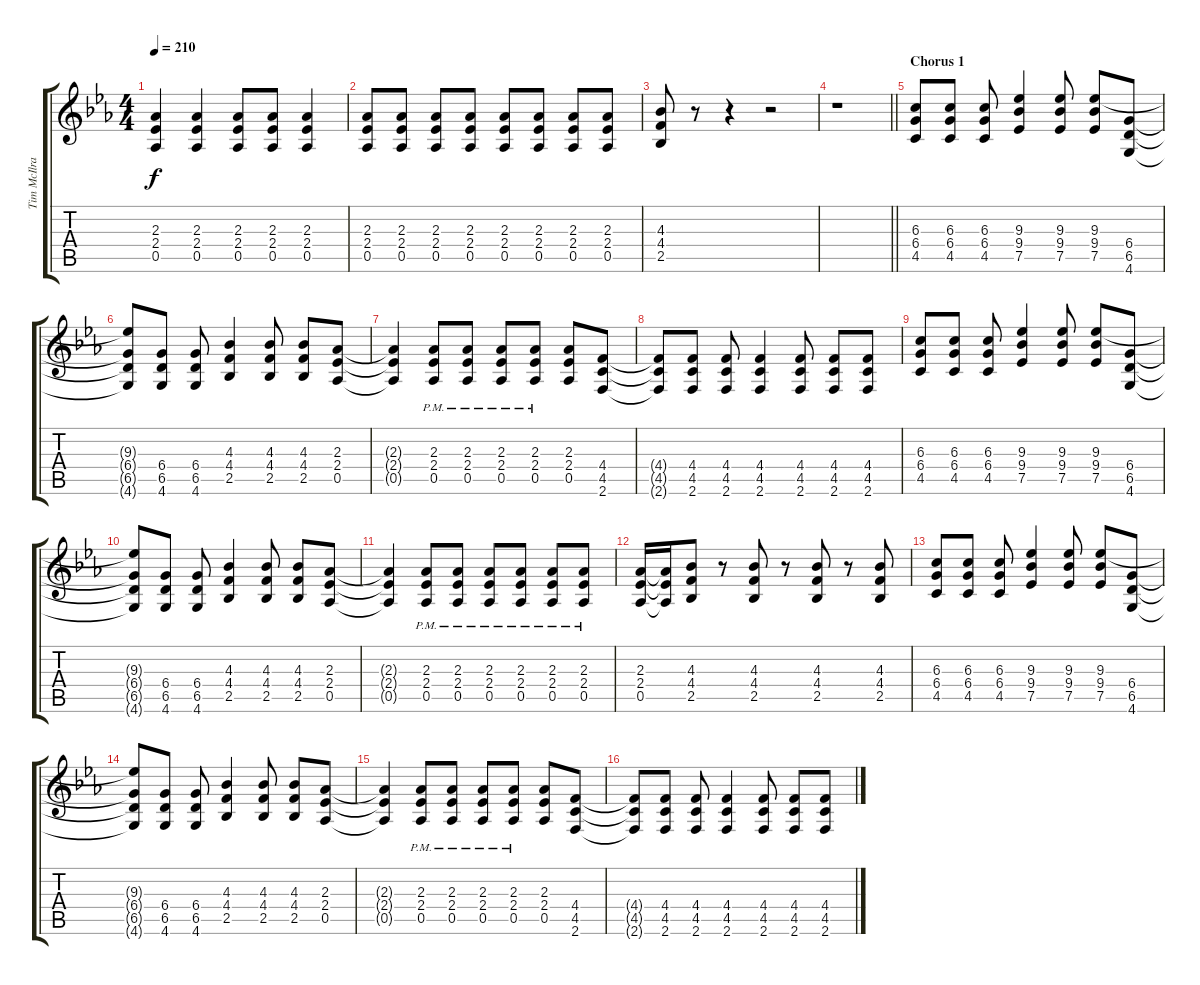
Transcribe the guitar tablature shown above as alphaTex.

\track ("Tim McIlrath" "Tim McIlra") {instrument distortionguitar}
\staff {score tabs}
\tuning (Eb4 Bb3 Gb3 Db3 Ab2 Eb2) {hide}
\ts (4 4)
\tempo 210
\clef g2
\ks eb
(2.3 2.4 0.5).4{dy f} (2.3 2.4 0.5).4 (2.3 2.4 0.5).8 (2.3 2.4 0.5).8 (2.3 2.4 0.5).4 |
(2.3 2.4 0.5).8 (2.3 2.4 0.5).8 (2.3 2.4 0.5).8 (2.3 2.4 0.5).8 (2.3 2.4 0.5).8 (2.3 2.4 0.5).8 (2.3 2.4 0.5).8 (2.3 2.4 0.5).8 |
(4.3 4.4 2.5).8 r.8 r.4 r.2 |
\barLineRight lightlight
r.1 |
\section ("" "Chorus 1")
(6.3 6.4 4.5).8 (6.3 6.4 4.5).8 (6.3 6.4 4.5).8 (9.3 9.4 7.5).4 (9.3 9.4 7.5).8 (9.3 9.4 7.5).8 (6.4 6.5 4.6).8 |
(9.3{t} 6.4{t} 6.5{t} 4.6{t}).8 (6.4 6.5 4.6).8 (6.4 6.5 4.6).8 (4.3 4.4 2.5).4 (4.3 4.4 2.5).8 (4.3 4.4 2.5).8 (2.3 2.4 0.5).8 |
(2.3{t} 2.4{t} 0.5{t}).4 (2.3{pm} 2.4{pm} 0.5{pm}).8 (2.3{pm} 2.4{pm} 0.5{pm}).8 (2.3{pm} 2.4{pm} 0.5{pm}).8 (2.3{pm} 2.4{pm} 0.5{pm}).8 (2.3 2.4 0.5).8 (4.4 4.5 2.6).8 |
(4.4{t} 4.5{t} 2.6{t}).8 (4.4 4.5 2.6).8 (4.4 4.5 2.6).8 (4.4 4.5 2.6).4 (4.4 4.5 2.6).8 (4.4 4.5 2.6).8 (4.4 4.5 2.6).8 |
(6.3 6.4 4.5).8 (6.3 6.4 4.5).8 (6.3 6.4 4.5).8 (9.3 9.4 7.5).4 (9.3 9.4 7.5).8 (9.3 9.4 7.5).8 (6.4 6.5 4.6).8 |
(9.3{t} 6.4{t} 6.5{t} 4.6{t}).8 (6.4 6.5 4.6).8 (6.4 6.5 4.6).8 (4.3 4.4 2.5).4 (4.3 4.4 2.5).8 (4.3 4.4 2.5).8 (2.3 2.4 0.5).8 |
(2.3{t} 2.4{t} 0.5{t}).4 (2.3{pm} 2.4{pm} 0.5{pm}).8 (2.3{pm} 2.4{pm} 0.5{pm}).8 (2.3{pm} 2.4{pm} 0.5{pm}).8 (2.3{pm} 2.4{pm} 0.5{pm}).8 (2.3{pm} 2.4{pm} 0.5{pm}).8 (2.3{pm} 2.4{pm} 0.5{pm}).8 |
(2.3 2.4 0.5).16 (2.3{t} 2.4{t} 0.5{t}).16 (4.3 4.4 2.5).8 r.8 (4.3 4.4 2.5).8 r.8 (4.3 4.4 2.5).8 r.8 (4.3 4.4 2.5).8 |
(6.3 6.4 4.5).8 (6.3 6.4 4.5).8 (6.3 6.4 4.5).8 (9.3 9.4 7.5).4 (9.3 9.4 7.5).8 (9.3 9.4 7.5).8 (6.4 6.5 4.6).8 |
(9.3{t} 6.4{t} 6.5{t} 4.6{t}).8 (6.4 6.5 4.6).8 (6.4 6.5 4.6).8 (4.3 4.4 2.5).4 (4.3 4.4 2.5).8 (4.3 4.4 2.5).8 (2.3 2.4 0.5).8 |
(2.3{t} 2.4{t} 0.5{t}).4 (2.3{pm} 2.4{pm} 0.5{pm}).8 (2.3{pm} 2.4{pm} 0.5{pm}).8 (2.3{pm} 2.4{pm} 0.5{pm}).8 (2.3{pm} 2.4{pm} 0.5{pm}).8 (2.3 2.4 0.5).8 (4.4 4.5 2.6).8 |
(4.4{t} 4.5{t} 2.6{t}).8 (4.4 4.5 2.6).8 (4.4 4.5 2.6).8 (4.4 4.5 2.6).4 (4.4 4.5 2.6).8 (4.4 4.5 2.6).8 (4.4 4.5 2.6).8
